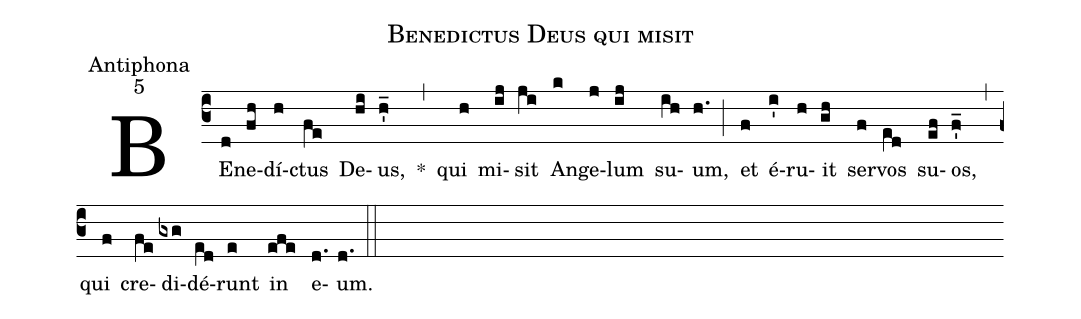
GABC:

name:Benedictus Deus qui misit;
office-part:Antiphona;
mode:5;
%%
(c3) BE(d)ne(fh)dí(h)ctus(fe) De(hi)us,(h'_) *(,) qui(h) mi(ij)sit(ji) An(k)ge(j)lum(ij) su(ih)um,(h.) (;) et(f) é(i')ru(h)it(gh) ser(f)vos(e[ll:1]d) su(ef)os,(f'_) (,) qui(f) cre(fe)di(gxg)dé(e[ll:1]d)runt(e) in(efe) e(d.)um.(d.) (::)
%<eu>E(h) u(h) o(i) u(g) a(h) e.</eu>(f.) (::)
